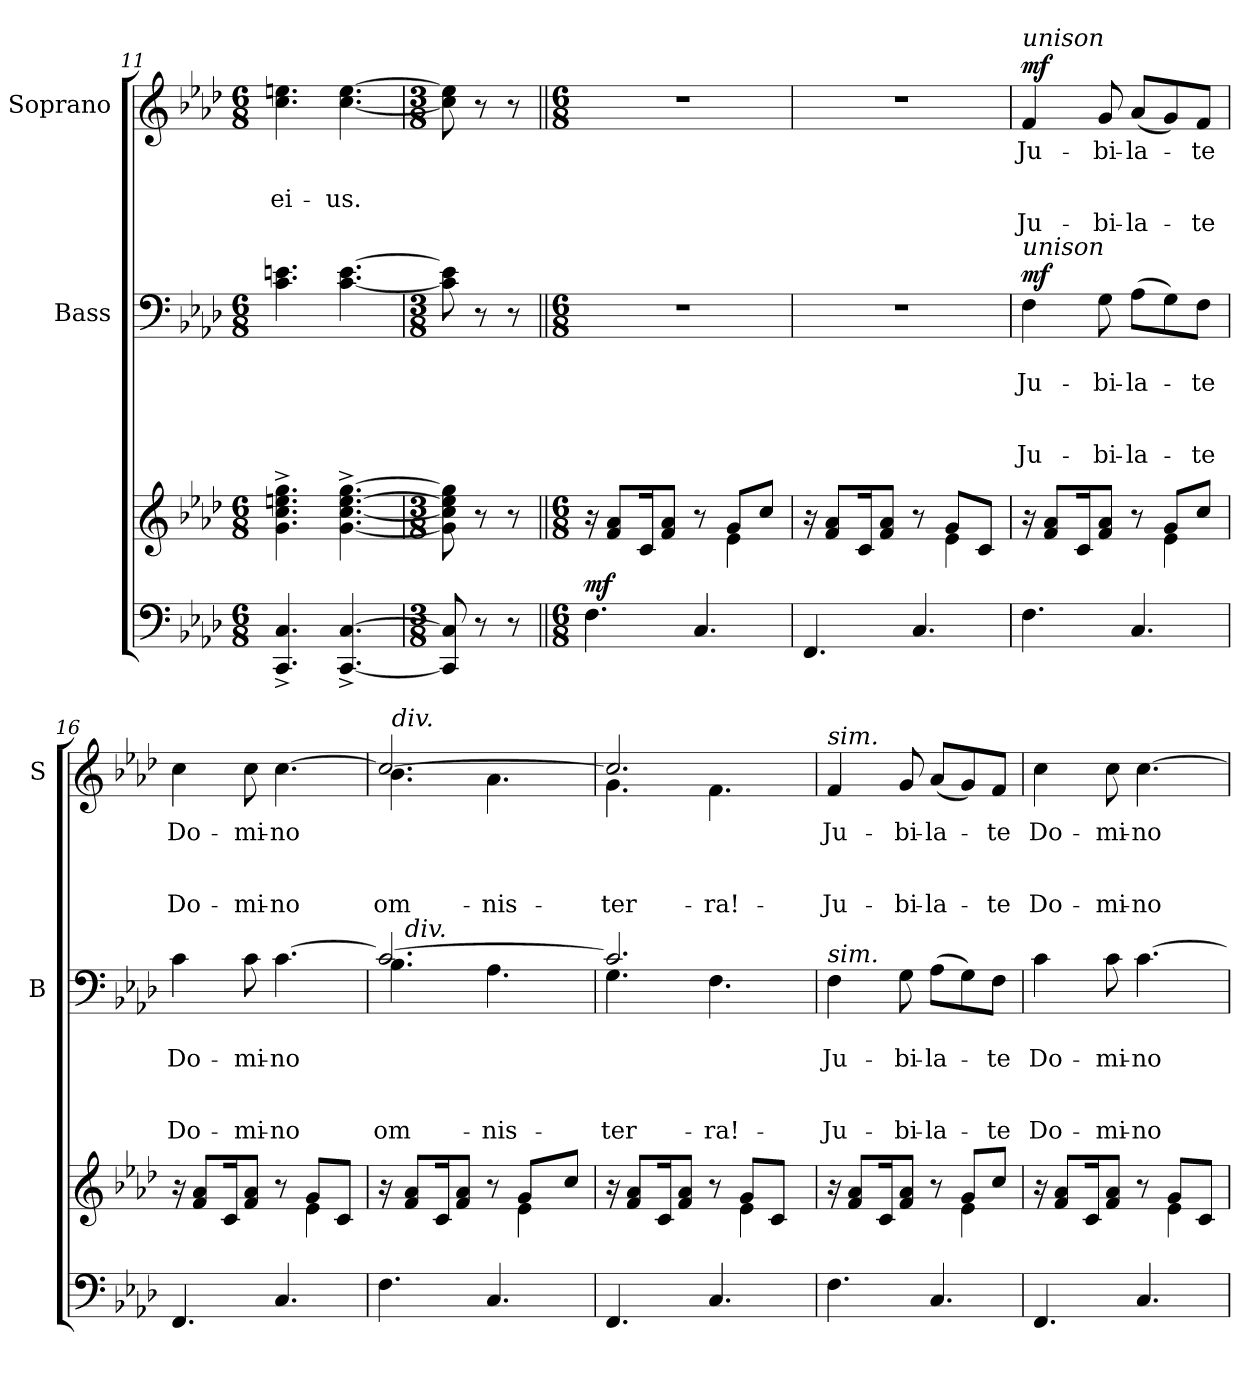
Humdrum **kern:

**kern	**kern	**dynam	**kern	**text	**text	**text	**text	**text	**dynam	**kern	**text	**text	**text	**text	**dynam
*part3	*part3	*part3	*part2	*part2	*part2	*part2	*part2	*part2	*part2	*part1	*part1	*part1	*part1	*part1	*part1
*staff4	*staff3	*staff3/4	*staff2	*staff2	*staff2	*staff2	*staff2	*staff2	*staff2	*staff1	*staff1	*staff1	*staff1	*staff1	*staff1
*	*	*	*I"Bass	*	*	*	*	*	*	*I"Soprano	*	*	*	*	*
*	*	*	*I'B	*	*	*	*	*	*	*I'S	*	*	*	*	*
!!LO:PB:g=z
*clefF4	*clefG2	*	*clefF4	*	*	*	*	*	*	*clefG2	*	*	*	*	*
*k[b-e-a-d-]	*k[b-e-a-d-]	*	*k[b-e-a-d-]	*	*	*	*	*	*	*k[b-e-a-d-]	*	*	*	*	*
*f:	*f:	*	*f:	*	*	*	*	*	*	*f:	*	*	*	*	*
*M6/8	*M6/8	*	*M6/8	*	*	*	*	*	*	*M6/8	*	*	*	*	*
=11	=11	=11	=11	=11	=11	=11	=11	=11	=11	=11	=11	=11	=11	=11	=11
4.CC/^< 4.C/^<	4.g\^> 4.cc\^> 4.een\^> 4.gg\^>	.	4.c\ 4.en\	.	.	.	.	.	.	4.cc\ 4.een\	.	.	ei-	.	.
[4.CC/^< [4.C/^<	[4.g\^> [4.cc\^> [4.ee\^> [4.gg\^>	.	[4.c\ [4.e\	.	.	.	.	.	.	[4.cc\ [4.ee\	.	.	-us.	.	.
=12	=12	=12	=12	=12	=12	=12	=12	=12	=12	=12	=12	=12	=12	=12	=12
*M3/8	*M3/8	*	*M3/8	*	*	*	*	*	*	*M3/8	*	*	*	*	*
8CC/] 8C/]	8g\] 8cc\] 8ee\] 8gg\]	.	8c\] 8e\]	.	.	.	.	.	.	8cc\] 8ee\]	.	.	.	.	.
8r	8r	.	8r	.	.	.	.	.	.	8r	.	.	.	.	.
8r	8r	.	8r	.	.	.	.	.	.	8r	.	.	.	.	.
=13||	=13||	=13||	=13||	=13||	=13||	=13||	=13||	=13||	=13||	=13||	=13||	=13||	=13||	=13||	=13||
*M6/8	*M6/8	*	*M6/8	*	*	*	*	*	*	*M6/8	*	*	*	*	*
*	*^	*	*	*	*	*	*	*	*	*	*	*	*	*	*
!	!	!	!LO:DY:a=2	!	!	!	!	!	!	!	!	!	!	!	!	!
4.F\	16r	4.ryy	mf	2.r	.	.	.	.	.	.	2.r	.	.	.	.	.
.	8f/ 8a-/L	.	.	.	.	.	.	.	.	.	.	.	.	.	.	.
.	16c/k	.	.	.	.	.	.	.	.	.	.	.	.	.	.	.
.	8f/ 8a-/J	.	.	.	.	.	.	.	.	.	.	.	.	.	.	.
4.C/	8r	8ryy	.	.	.	.	.	.	.	.	.	.	.	.	.	.
.	8g/L	4e-\	.	.	.	.	.	.	.	.	.	.	.	.	.	.
.	8cc/J	.	.	.	.	.	.	.	.	.	.	.	.	.	.	.
=14	=14	=14	=14	=14	=14	=14	=14	=14	=14	=14	=14	=14	=14	=14	=14	=14
4.FF/	16ra	4.ryy	.	2.r	.	.	.	.	.	.	2.r	.	.	.	.	.
.	8f/ 8a-/L	.	.	.	.	.	.	.	.	.	.	.	.	.	.	.
.	16c/k	.	.	.	.	.	.	.	.	.	.	.	.	.	.	.
.	8f/ 8a-/J	.	.	.	.	.	.	.	.	.	.	.	.	.	.	.
4.C/	8r	8ryy	.	.	.	.	.	.	.	.	.	.	.	.	.	.
.	8g/L	4e-\	.	.	.	.	.	.	.	.	.	.	.	.	.	.
.	8c/J	.	.	.	.	.	.	.	.	.	.	.	.	.	.	.
!!LO:LB:g=z
=15	=15	=15	=15	=15	=15	=15	=15	=15	=15	=15	=15	=15	=15	=15	=15	=15
!	!	!	!	!	!	!	!	!	!	!	!LO:TX:a:i:t=unison	!	!	!	!	!
!	!	!	!	!LO:TX:a:i:t=unison	!	!	!	!	!	!	!	!	!	!	!	!
!	!	!	!	!	!	!	!	!	!	!LO:DY:a	!	!	!	!	!	!LO:DY:a
4.F\	16r	4.ryy	.	4F\	.	Ju-	.	.	Ju-	mf	4f/	Ju-	.	.	Ju-	mf
.	8f/ 8a-/L	.	.	.	.	.	.	.	.	.	.	.	.	.	.	.
.	16c/k	.	.	.	.	.	.	.	.	.	.	.	.	.	.	.
.	8f/ 8a-/J	.	.	8G\	.	-bi-	.	.	-bi-	.	8g/	-bi-	.	.	-bi-	.
4.C/	8r	8ryy	.	(8A-\L	.	-la-	.	.	-la-	.	(8a-/L	-la-	.	.	-la-	.
.	8g/L	4e-\	.	8G\)	.	.	.	.	.	.	8g/)	.	.	.	.	.
.	8cc/J	.	.	8F\J	.	-te	.	.	-te	.	8f/J	-te	.	.	-te	.
=16	=16	=16	=16	=16	=16	=16	=16	=16	=16	=16	=16	=16	=16	=16	=16	=16
4.FF/	16ra	4.ryy	.	4c\	.	Do-	.	.	Do-	.	4cc\	Do-	.	.	Do-	.
.	8f/ 8a-/L	.	.	.	.	.	.	.	.	.	.	.	.	.	.	.
.	16c/k	.	.	.	.	.	.	.	.	.	.	.	.	.	.	.
.	8f/ 8a-/J	.	.	8c\	.	-mi-	.	.	-mi-	.	8cc\	-mi-	.	.	-mi-	.
4.C/	8r	8ryy	.	[4.c\	.	-no	.	.	-no	.	[4.cc\	-no	.	.	-no	.
.	8g/L	4e-\	.	.	.	.	.	.	.	.	.	.	.	.	.	.
.	8c/J	.	.	.	.	.	.	.	.	.	.	.	.	.	.	.
=17	=17	=17	=17	=17	=17	=17	=17	=17	=17	=17	=17	=17	=17	=17	=17	=17
*	*	*	*	*^	*	*	*	*	*	*	*^	*	*	*	*	*
*	*	*	*	*	*^	*	*	*	*	*	*	*	*^	*	*	*	*	*
4.F\	16r	4.ryy	.	2.c/_	4.B-\	16ryy	.	.	.	.	om-	.	2.cc/_	4.b-\	32ryy	.	.	.	om-	.
!	!	!	!	!	!	!	!	!	!	!	!	!	!	!	!LO:TX:a:i:t=div.	!	!	!	!	!
.	.	.	.	.	.	.	.	.	.	.	.	.	.	.	2ryy	.	.	.	.	.
!	!	!	!	!	!	!LO:TX:a:i:t=div.	!	!	!	!	!	!	!	!	!	!	!	!	!	!
.	8f/ 8a-/L	.	.	.	.	2ryy	.	.	.	.	.	.	.	.	.	.	.	.	.	.
.	16c/k	.	.	.	.	.	.	.	.	.	.	.	.	.	.	.	.	.	.	.
.	8f/ 8a-/J	.	.	.	.	.	.	.	.	.	.	.	.	.	.	.	.	.	.	.
4.C/	8r	8ryy	.	.	4.A-\	.	.	.	.	.	-nis	.	.	4.a-\	.	.	.	.	-nis	.
.	8g/L	4e-\	.	.	.	.	.	.	.	.	.	.	.	.	.	.	.	.	.	.
.	.	.	.	.	.	.	.	.	.	.	.	.	.	.	8..ryy	.	.	.	.	.
.	.	.	.	.	.	8.ryy	.	.	.	.	.	.	.	.	.	.	.	.	.	.
.	8cc/J	.	.	.	.	.	.	.	.	.	.	.	.	.	.	.	.	.	.	.
*	*	*	*	*	*v	*v	*	*	*	*	*	*	*	*	*	*	*	*	*	*
*	*	*	*	*	*	*	*	*	*	*	*	*	*v	*v	*	*	*	*	*
=18	=18	=18	=18	=18	=18	=18	=18	=18	=18	=18	=18	=18	=18	=18	=18	=18	=18	=18
4.FF/	16ra	4.ryy	.	2.c/]	4.G\	.	.	.	.	ter-	.	2.cc/]	4.g\	.	.	.	ter-	.
.	8f/ 8a-/L	.	.	.	.	.	.	.	.	.	.	.	.	.	.	.	.	.
.	16c/k	.	.	.	.	.	.	.	.	.	.	.	.	.	.	.	.	.
.	8f/ 8a-/J	.	.	.	.	.	.	.	.	.	.	.	.	.	.	.	.	.
4.C/	8r	8ryy	.	.	4.F\	.	.	.	.	-ra!	.	.	4.f\	.	.	.	-ra!	.
.	8g/L	4e-\	.	.	.	.	.	.	.	.	.	.	.	.	.	.	.	.
.	8c/J	.	.	.	.	.	.	.	.	.	.	.	.	.	.	.	.	.
*	*	*	*	*v	*v	*	*	*	*	*	*	*	*	*	*	*	*	*
*	*	*	*	*	*	*	*	*	*	*	*v	*v	*	*	*	*	*
!!LO:LB:g=z
=19	=19	=19	=19	=19	=19	=19	=19	=19	=19	=19	=19	=19	=19	=19	=19	=19
!	!	!	!	!	!	!	!	!	!	!	!LO:TX:a:i:t=sim.	!	!	!	!	!
!	!	!	!	!LO:TX:a:i:t=sim.	!	!	!	!	!	!	!	!	!	!	!	!
4.F\	16r	4.ryy	.	4F\	.	Ju-	.	.	Ju-	.	4f/	Ju-	.	.	Ju-	.
.	8f/ 8a-/L	.	.	.	.	.	.	.	.	.	.	.	.	.	.	.
.	16c/k	.	.	.	.	.	.	.	.	.	.	.	.	.	.	.
.	8f/ 8a-/J	.	.	8G\	.	-bi-	.	.	-bi-	.	8g/	-bi-	.	.	-bi-	.
4.C/	8r	8ryy	.	(8A-\L	.	-la-	.	.	-la-	.	(8a-/L	-la-	.	.	-la-	.
.	8g/L	4e-\	.	8G\)	.	.	.	.	.	.	8g/)	.	.	.	.	.
.	8cc/J	.	.	8F\J	.	-te	.	.	-te	.	8f/J	-te	.	.	-te	.
=20	=20	=20	=20	=20	=20	=20	=20	=20	=20	=20	=20	=20	=20	=20	=20	=20
4.FF/	16ra	4.ryy	.	4c\	.	Do-	.	.	Do-	.	4cc\	Do-	.	.	Do-	.
.	8f/ 8a-/L	.	.	.	.	.	.	.	.	.	.	.	.	.	.	.
.	16c/k	.	.	.	.	.	.	.	.	.	.	.	.	.	.	.
.	8f/ 8a-/J	.	.	8c\	.	-mi-	.	.	-mi-	.	8cc\	-mi-	.	.	-mi-	.
4.C/	8r	8ryy	.	[4.c\	.	-no	.	.	-no	.	[4.cc\	-no	.	.	-no	.
.	8g/L	4e-\	.	.	.	.	.	.	.	.	.	.	.	.	.	.
.	8c/J	.	.	.	.	.	.	.	.	.	.	.	.	.	.	.
*	*v	*v	*	*	*	*	*	*	*	*	*	*	*	*	*	*
=	=	=	=	=	=	=	=	=	=	=	=	=	=	=	=
*-	*-	*-	*-	*-	*-	*-	*-	*-	*-	*-	*-	*-	*-	*-	*-
